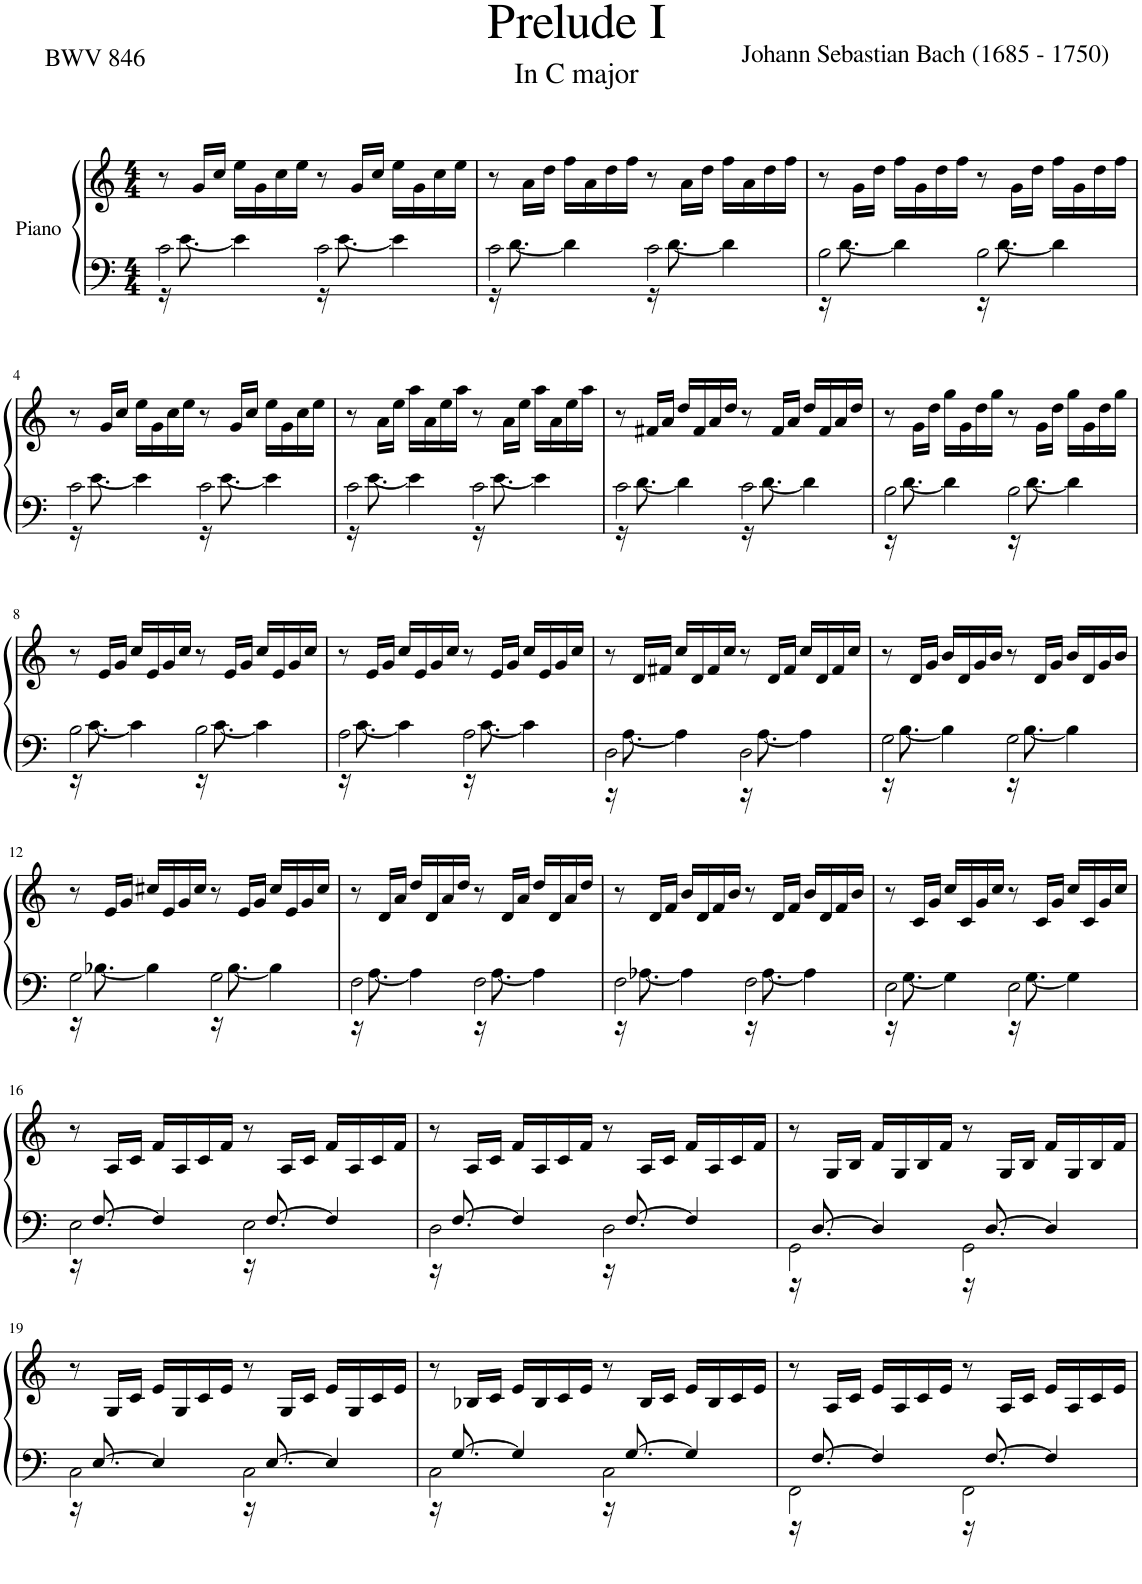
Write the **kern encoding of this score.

**kern	**kern
*part1	*part1
*staff2	*staff1
*I"Piano	*
*I'Pno	*
*clefF4	*clefG2
*k[]	*k[]
*M4/4	*M4/4
=1	=1
*^	*
2c\	16r	8r
.	[8.e\	.
.	.	16g/LL
.	.	16cc/JJ
.	4e\]	16ee\LL
.	.	16g\
.	.	16cc\
.	.	16ee\JJ
2c\	16r	8r
.	[8.e\	.
.	.	16g/LL
.	.	16cc/JJ
.	4e\]	16ee\LL
.	.	16g\
.	.	16cc\
.	.	16ee\JJ
=2	=2	=2
2c\	16r	8r
.	[8.d\	.
.	.	16a\LL
.	.	16dd\JJ
.	4d\]	16ff\LL
.	.	16a\
.	.	16dd\
.	.	16ff\JJ
2c\	16r	8r
.	[8.d\	.
.	.	16a\LL
.	.	16dd\JJ
.	4d\]	16ff\LL
.	.	16a\
.	.	16dd\
.	.	16ff\JJ
=3	=3	=3
2B\	16r	8r
.	[8.d\	.
.	.	16g\LL
.	.	16dd\JJ
.	4d\]	16ff\LL
.	.	16g\
.	.	16dd\
.	.	16ff\JJ
2B\	16r	8r
.	[8.d\	.
.	.	16g\LL
.	.	16dd\JJ
.	4d\]	16ff\LL
.	.	16g\
.	.	16dd\
.	.	16ff\JJ
!!LO:LB:g=z
=4	=4	=4
2c\	16r	8r
.	[8.e\	.
.	.	16g/LL
.	.	16cc/JJ
.	4e\]	16ee\LL
.	.	16g\
.	.	16cc\
.	.	16ee\JJ
2c\	16r	8r
.	[8.e\	.
.	.	16g/LL
.	.	16cc/JJ
.	4e\]	16ee\LL
.	.	16g\
.	.	16cc\
.	.	16ee\JJ
=5	=5	=5
2c\	16r	8r
.	[8.e\	.
.	.	16a\LL
.	.	16ee\JJ
.	4e\]	16aa\LL
.	.	16a\
.	.	16ee\
.	.	16aa\JJ
2c\	16r	8r
.	[8.e\	.
.	.	16a\LL
.	.	16ee\JJ
.	4e\]	16aa\LL
.	.	16a\
.	.	16ee\
.	.	16aa\JJ
=6	=6	=6
2c\	16r	8r
.	[8.d\	.
.	.	16f#X/LL
.	.	16a/JJ
.	4d\]	16dd/LL
.	.	16f#/
.	.	16a/
.	.	16dd/JJ
2c\	16r	8r
.	[8.d\	.
.	.	16f#/LL
.	.	16a/JJ
.	4d\]	16dd/LL
.	.	16f#/
.	.	16a/
.	.	16dd/JJ
=7	=7	=7
2B\	16r	8r
.	[8.d\	.
.	.	16g\LL
.	.	16dd\JJ
.	4d\]	16gg\LL
.	.	16g\
.	.	16dd\
.	.	16gg\JJ
2B\	16r	8r
.	[8.d\	.
.	.	16g\LL
.	.	16dd\JJ
.	4d\]	16gg\LL
.	.	16g\
.	.	16dd\
.	.	16gg\JJ
!!LO:LB:g=z
=8	=8	=8
2B\	16r	8r
.	[8.c\	.
.	.	16e/LL
.	.	16g/JJ
.	4c\]	16cc/LL
.	.	16e/
.	.	16g/
.	.	16cc/JJ
2B\	16r	8r
.	[8.c\	.
.	.	16e/LL
.	.	16g/JJ
.	4c\]	16cc/LL
.	.	16e/
.	.	16g/
.	.	16cc/JJ
=9	=9	=9
2A\	16r	8r
.	[8.c\	.
.	.	16e/LL
.	.	16g/JJ
.	4c\]	16cc/LL
.	.	16e/
.	.	16g/
.	.	16cc/JJ
2A\	16r	8r
.	[8.c\	.
.	.	16e/LL
.	.	16g/JJ
.	4c\]	16cc/LL
.	.	16e/
.	.	16g/
.	.	16cc/JJ
=10	=10	=10
2D\	16r	8r
.	[8.A\	.
.	.	16d/LL
.	.	16f#X/JJ
.	4A\]	16cc/LL
.	.	16d/
.	.	16f#/
.	.	16cc/JJ
2D\	16r	8r
.	[8.A\	.
.	.	16d/LL
.	.	16f#/JJ
.	4A\]	16cc/LL
.	.	16d/
.	.	16f#/
.	.	16cc/JJ
=11	=11	=11
2G\	16r	8r
.	[8.B\	.
.	.	16d/LL
.	.	16g/JJ
.	4B\]	16b/LL
.	.	16d/
.	.	16g/
.	.	16b/JJ
2G\	16r	8r
.	[8.B\	.
.	.	16d/LL
.	.	16g/JJ
.	4B\]	16b/LL
.	.	16d/
.	.	16g/
.	.	16b/JJ
!!LO:LB:g=z
=12	=12	=12
2G\	16r	8r
.	[8.B-X\	.
.	.	16e/LL
.	.	16g/JJ
.	4B-\]	16cc#X/LL
.	.	16e/
.	.	16g/
.	.	16cc#/JJ
2G\	16r	8r
.	[8.B-\	.
.	.	16e/LL
.	.	16g/JJ
.	4B-\]	16cc#/LL
.	.	16e/
.	.	16g/
.	.	16cc#/JJ
=13	=13	=13
2F\	16r	8r
.	[8.A\	.
.	.	16d/LL
.	.	16a/JJ
.	4A\]	16dd/LL
.	.	16d/
.	.	16a/
.	.	16dd/JJ
2F\	16r	8r
.	[8.A\	.
.	.	16d/LL
.	.	16a/JJ
.	4A\]	16dd/LL
.	.	16d/
.	.	16a/
.	.	16dd/JJ
=14	=14	=14
2F\	16r	8r
.	[8.A-X\	.
.	.	16d/LL
.	.	16f/JJ
.	4A-\]	16b/LL
.	.	16d/
.	.	16f/
.	.	16b/JJ
2F\	16r	8r
.	[8.A-\	.
.	.	16d/LL
.	.	16f/JJ
.	4A-\]	16b/LL
.	.	16d/
.	.	16f/
.	.	16b/JJ
=15	=15	=15
2E\	16r	8r
.	[8.G\	.
.	.	16c/LL
.	.	16g/JJ
.	4G\]	16cc/LL
.	.	16c/
.	.	16g/
.	.	16cc/JJ
2E\	16r	8r
.	[8.G\	.
.	.	16c/LL
.	.	16g/JJ
.	4G\]	16cc/LL
.	.	16c/
.	.	16g/
.	.	16cc/JJ
!!LO:LB:g=z
=16	=16	=16
2E\	16r	8r
.	[8.F/	.
.	.	16A/LL
.	.	16c/JJ
.	4F/]	16f/LL
.	.	16A/
.	.	16c/
.	.	16f/JJ
2E\	16r	8r
.	[8.F/	.
.	.	16A/LL
.	.	16c/JJ
.	4F/]	16f/LL
.	.	16A/
.	.	16c/
.	.	16f/JJ
=17	=17	=17
2D\	16r	8r
.	[8.F/	.
.	.	16A/LL
.	.	16c/JJ
.	4F/]	16f/LL
.	.	16A/
.	.	16c/
.	.	16f/JJ
2D\	16r	8r
.	[8.F/	.
.	.	16A/LL
.	.	16c/JJ
.	4F/]	16f/LL
.	.	16A/
.	.	16c/
.	.	16f/JJ
=18	=18	=18
2GG\	16r	8r
.	[8.D/	.
.	.	16G/LL
.	.	16B/JJ
.	4D/]	16f/LL
.	.	16G/
.	.	16B/
.	.	16f/JJ
2GG\	16r	8r
.	[8.D/	.
.	.	16G/LL
.	.	16B/JJ
.	4D/]	16f/LL
.	.	16G/
.	.	16B/
.	.	16f/JJ
!!LO:LB:g=z
=19	=19	=19
2C\	16r	8r
.	[8.E/	.
.	.	16G/LL
.	.	16c/JJ
.	4E/]	16e/LL
.	.	16G/
.	.	16c/
.	.	16e/JJ
2C\	16r	8r
.	[8.E/	.
.	.	16G/LL
.	.	16c/JJ
.	4E/]	16e/LL
.	.	16G/
.	.	16c/
.	.	16e/JJ
=20	=20	=20
2C\	16r	8r
.	[8.G/	.
.	.	16B-X/LL
.	.	16c/JJ
.	4G/]	16e/LL
.	.	16B-/
.	.	16c/
.	.	16e/JJ
2C\	16r	8r
.	[8.G/	.
.	.	16B-/LL
.	.	16c/JJ
.	4G/]	16e/LL
.	.	16B-/
.	.	16c/
.	.	16e/JJ
=21	=21	=21
2FF\	16r	8r
.	[8.F/	.
.	.	16A/LL
.	.	16c/JJ
.	4F/]	16e/LL
.	.	16A/
.	.	16c/
.	.	16e/JJ
2FF\	16r	8r
.	[8.F/	.
.	.	16A/LL
.	.	16c/JJ
.	4F/]	16e/LL
.	.	16A/
.	.	16c/
.	.	16e/JJ
*v	*v	*
=	=
*-	*-
